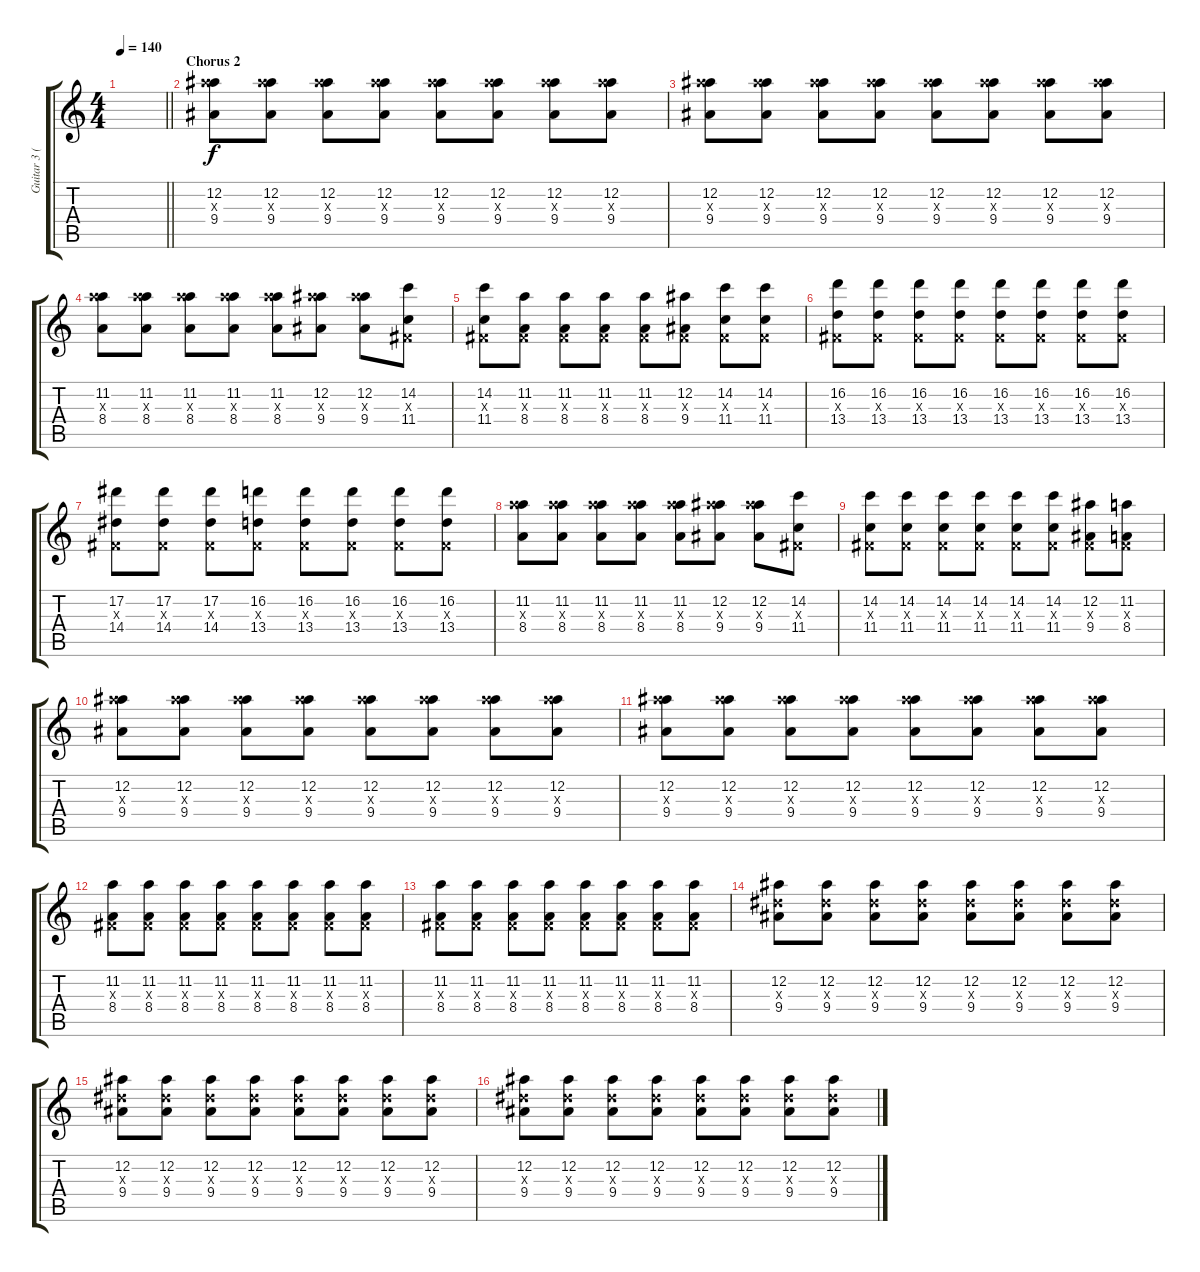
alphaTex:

\track ("Guitar 3 (Distortion)" "Guitar 3 (") {instrument overdrivenguitar}
\staff {score tabs}
\tuning (Eb4 Bb3 Gb3 Db3 Ab2 Eb2) {hide}
\ts (4 4)
\tempo 140
\clef g2
\barLineRight lightlight
\ks c
|
\section ("" "Chorus 2")
(12.2 16.3{x} 9.4).8 (12.2 16.3{x} 9.4).8 (12.2 16.3{x} 9.4).8 (12.2 16.3{x} 9.4).8 (12.2 16.3{x} 9.4).8 (12.2 16.3{x} 9.4).8 (12.2 16.3{x} 9.4).8 (12.2 16.3{x} 9.4).8 |
(12.2 16.3{x} 9.4).8 (12.2 16.3{x} 9.4).8 (12.2 16.3{x} 9.4).8 (12.2 16.3{x} 9.4).8 (12.2 16.3{x} 9.4).8 (12.2 16.3{x} 9.4).8 (12.2 16.3{x} 9.4).8 (12.2 16.3{x} 9.4).8 |
(11.2 15.3{x} 8.4).8 (11.2 15.3{x} 8.4).8 (11.2 15.3{x} 8.4).8 (11.2 15.3{x} 8.4).8 (11.2 15.3{x} 8.4).8 (12.2 16.3{x} 9.4).8 (12.2 16.3{x} 9.4).8 (14.2 0.3{x} 11.4).8 |
(14.2 0.3{x} 11.4).8 (11.2 0.3{x} 8.4).8 (11.2 0.3{x} 8.4).8 (11.2 0.3{x} 8.4).8 (11.2 0.3{x} 8.4).8 (12.2 0.3{x} 9.4).8 (14.2 0.3{x} 11.4).8 (14.2 0.3{x} 11.4).8 |
(16.2 0.3{x} 13.4).8 (16.2 0.3{x} 13.4).8 (16.2 0.3{x} 13.4).8 (16.2 0.3{x} 13.4).8 (16.2 0.3{x} 13.4).8 (16.2 0.3{x} 13.4).8 (16.2 0.3{x} 13.4).8 (16.2 0.3{x} 13.4).8 |
(17.2 0.3{x} 14.4).8 (17.2 0.3{x} 14.4).8 (17.2 0.3{x} 14.4).8 (16.2 0.3{x} 13.4).8 (16.2 0.3{x} 13.4).8 (16.2 0.3{x} 13.4).8 (16.2 0.3{x} 13.4).8 (16.2 0.3{x} 13.4).8 |
(11.2 15.3{x} 8.4).8 (11.2 15.3{x} 8.4).8 (11.2 15.3{x} 8.4).8 (11.2 15.3{x} 8.4).8 (11.2 15.3{x} 8.4).8 (12.2 16.3{x} 9.4).8 (12.2 16.3{x} 9.4).8 (14.2 0.3{x} 11.4).8 |
(14.2 0.3{x} 11.4).8 (14.2 0.3{x} 11.4).8 (14.2 0.3{x} 11.4).8 (14.2 0.3{x} 11.4).8 (14.2 0.3{x} 11.4).8 (14.2 0.3{x} 11.4).8 (12.2 0.3{x} 9.4).8 (11.2 0.3{x} 8.4).8 |
(12.2 16.3{x} 9.4).8 (12.2 16.3{x} 9.4).8 (12.2 16.3{x} 9.4).8 (12.2 16.3{x} 9.4).8 (12.2 16.3{x} 9.4).8 (12.2 16.3{x} 9.4).8 (12.2 16.3{x} 9.4).8 (12.2 16.3{x} 9.4).8 |
(12.2 16.3{x} 9.4).8 (12.2 16.3{x} 9.4).8 (12.2 16.3{x} 9.4).8 (12.2 16.3{x} 9.4).8 (12.2 16.3{x} 9.4).8 (12.2 16.3{x} 9.4).8 (12.2 16.3{x} 9.4).8 (12.2 16.3{x} 9.4).8 |
(11.2 0.3{x} 8.4).8 (11.2 0.3{x} 8.4).8 (11.2 0.3{x} 8.4).8 (11.2 0.3{x} 8.4).8 (11.2 0.3{x} 8.4).8 (11.2 0.3{x} 8.4).8 (11.2 0.3{x} 8.4).8 (11.2 0.3{x} 8.4).8 |
(11.2 0.3{x} 8.4).8 (11.2 0.3{x} 8.4).8 (11.2 0.3{x} 8.4).8 (11.2 0.3{x} 8.4).8 (11.2 0.3{x} 8.4).8 (11.2 0.3{x} 8.4).8 (11.2 0.3{x} 8.4).8 (11.2 0.3{x} 8.4).8 |
(12.2 9.3{x} 9.4).8 (12.2 9.3{x} 9.4).8 (12.2 9.3{x} 9.4).8 (12.2 9.3{x} 9.4).8 (12.2 9.3{x} 9.4).8 (12.2 9.3{x} 9.4).8 (12.2 9.3{x} 9.4).8 (12.2 9.3{x} 9.4).8 |
(12.2 9.3{x} 9.4).8 (12.2 9.3{x} 9.4).8 (12.2 9.3{x} 9.4).8 (12.2 9.3{x} 9.4).8 (12.2 9.3{x} 9.4).8 (12.2 9.3{x} 9.4).8 (12.2 9.3{x} 9.4).8 (12.2 9.3{x} 9.4).8 |
(12.2 9.3{x} 9.4).8 (12.2 9.3{x} 9.4).8 (12.2 9.3{x} 9.4).8 (12.2 9.3{x} 9.4).8 (12.2 9.3{x} 9.4).8 (12.2 9.3{x} 9.4).8 (12.2 9.3{x} 9.4).8 (12.2 9.3{x} 9.4).8
